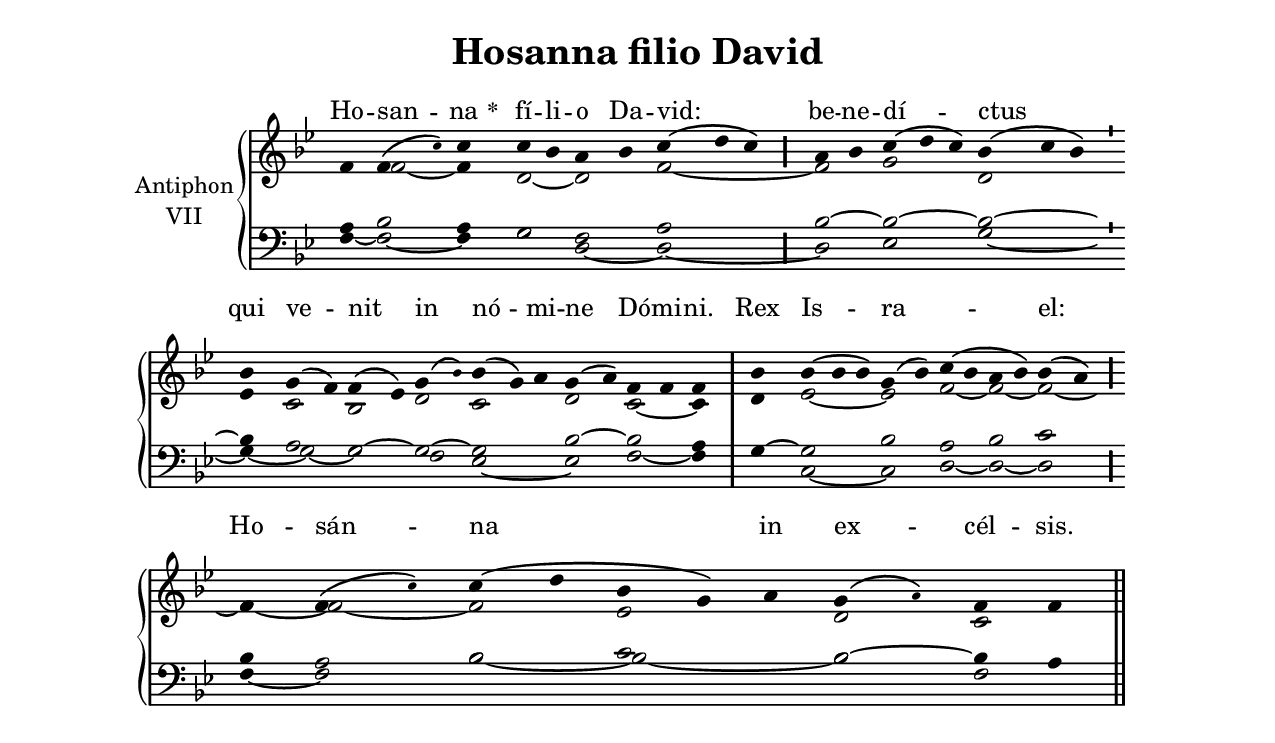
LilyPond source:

\version "2.18"
\include "gregorian.ly"
\include "noh2.ily"


%Page reference: page i.299
%(volume.page)

global = {
 \key f \mixolydian
 \cadenzaOn 
}

\header {
  title = \markup \center-column {"Hosanna filio David" \vspace #1 }
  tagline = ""
  composer = ""
}

\paper {
 #(include-special-characters)
  oddHeaderMarkup = \markup \fill-line {
    \line {}
    \center-column {
      \on-the-fly #first-page     " "
      \on-the-fly #not-first-page "Hosanna filio David"
    }
    \line { \on-the-fly #print-page-number-check-first \fromproperty #'page:page-number-string }
  }
  evenHeaderMarkup = \markup \fill-line {
    \line { \on-the-fly #print-page-number-check-first \fromproperty #'page:page-number-string }
    \center-column { "Hosanna filio David" }
    \line {}
  }
}

chantText = \lyricmode {
Ho -- san -- na 
\set stanza = " * " fí -- li -- o Da -- vid: 
be -- ne -- dí -- ctus qui ve -- nit in nó -- mi -- ne Dó -- mi -- ni. 
Rex Is -- ra -- _ el: 
Ho -- sán -- na in ex -- cél -- sis. }

chantMusic = {
\tieDown   f'4 f'4 ( \once \tweak #'font-size #-4 c'' ) c''4  c''4 bes'4 a'4 bes'4 c''4 ( d''4 c''4) \divisioMaior
 a'4 bes'4 c''4 ( d''4 c''4) bes'4 ( c''4 bes'4) \divisioMinima \forceBreak

 bes'4 g'4 ( f'4) f'4 ( ees'4) g'4 ( \once \tweak #'font-size #-4 bes' ) bes'4 ( g'4) a'4 g'4 ( a'4) f'4 f'4 f'4 \divisioMaxima
 bes'4 bes'4 ( bes'4 bes'4) g'4 ( bes'4) c''4 ( bes'4 a'4 bes'4) bes'4 ( a'4) \divisioMaior \forceBreak

 f'4 f'4 ( \once \tweak #'font-size #-4 c'' ) c''4 ( d''4 bes'4 g'4) a'4 g'4 ( \once \tweak #'font-size #-4 a' ) f'4 f'4 \finalis

}

altoMusic = {
r4 f'2 ~ f'4 d'2 ~ d'2 f'2*3/2 ~ \divisioMaior
f'2 g'2*3/2 d'2*3/2 \divisioMinima
ees'4 c'2 bes2 d'2 c'2*3/2 d'2 c'2 ~ c'4 \divisioMaxima
d'4 ees'2*3/2 ~ ees'2 f'2 ~ f'2 ~ f'2 ~ \divisioMaior
f'4 ~ f'2 ~ f'2 ees'2*3/2 d'2 c'2 \finalis
}

tenorMusic = {
a4 bes2 a4 g2 f2 a2*3/2 \divisioMaior
bes2 ~ bes2*3/2 ~ bes2*3/2 ~ \divisioMinima
bes4 a2 g2 ~ g2 ~ g2*3/2 bes2 ~ bes2 a4 \divisioMaxima
g4 ~ g2*3/2 bes2 a2 bes2 c'2 \divisioMaior
bes4 a2 bes2 c'2*3/2 bes2 ~ bes4 a4 \finalis
}

bassMusic = {
f4 ~ f2 ~ f4 g2 d2 ~ d2*3/2 ~ \divisioMaior
d2 ees2*3/2 g2*3/2 ~ \divisioMinima
g4 ~ g2 ~ g2 f2 ees2*3/2 ~ ees2 f2 ~ f4 \divisioMaxima
r4 c2*3/2 ~ c2 d2 ~ d2 ~ d2 \divisioMaior
f4 ~ f2 bes2 ~ bes2*3/2 ~ bes2 f2 \finalis
}

voiceLines = {
\voiceLineStyle


}

\score{
  <<
    \new GrandStaff <<
      \set GrandStaff.autoBeaming = ##f
      \set GrandStaff.instrumentName = \markup \center-column {
        "Antiphon"
        "VII"
      }
      \new Staff = up <<
        \new Voice = "chant" {
          \voiceOne \global \chantMusic
        }
        \new Voice {
          \voiceTwo \global \altoMusic
        }
      >>

      \new Staff = down <<
        \clef bass
        \new Voice {
          \voiceOne \global \tenorMusic
        }
        \new Voice {
          \voiceTwo \global \bassMusic
        }
	\new Voice {
        \voiceThree \global \voiceLines
        }
      >>
    >>
    \new Lyrics \lyricsto chant {
      \chantText
    }
  >>
  \layout{
  }
  \midi{
    \tempo 4 = 125
  }
}
